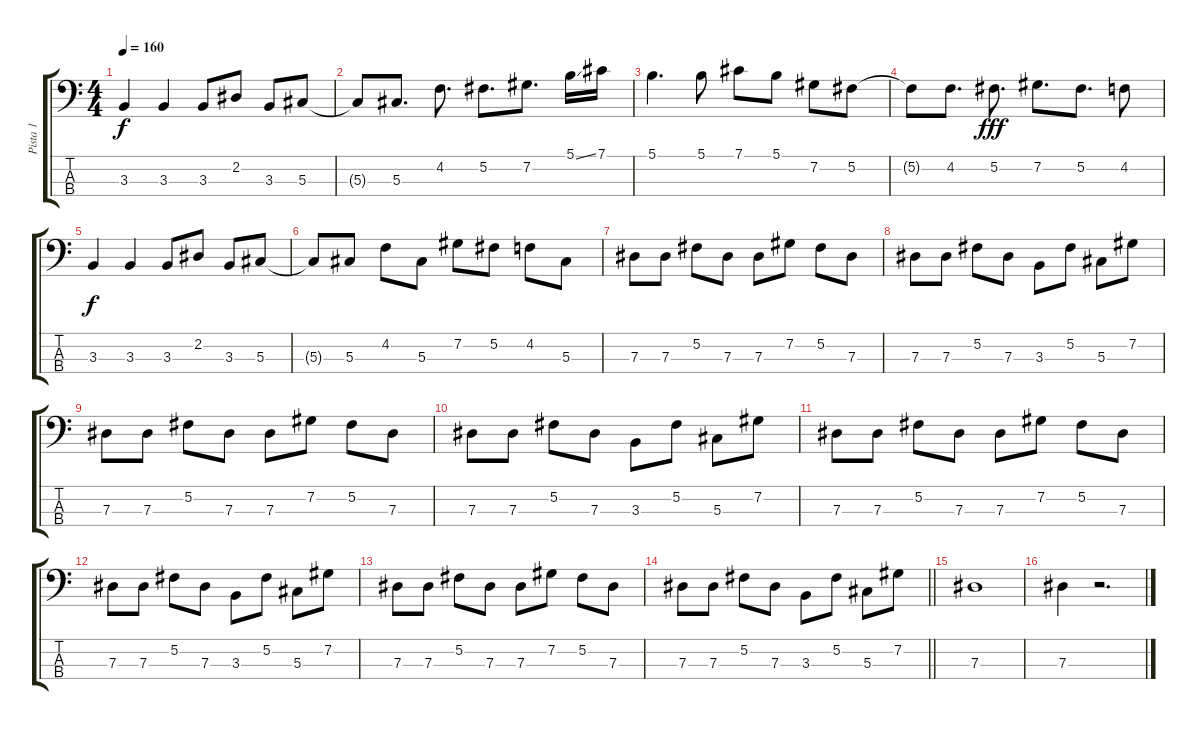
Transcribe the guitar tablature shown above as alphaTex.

\track ("Pista 1" "Pista 1") {instrument electricbassfinger}
\staff {score tabs}
\tuning (Gb2 Db2 Ab1 Eb1) {hide}
\ts (4 4)
\tempo 160
\clef f4
\ks c
3.3.4{dy f} 3.3.4 3.3.8 2.2.8 3.3.8 5.3.8 |
5.3{t}.8 5.3.8{d} 4.2.8{d} 5.2.8{d} 7.2.8{d} 5.1{ss}.16 7.1.16 |
5.1.4{d} 5.1.8 7.1.8 5.1.8 7.2.8 5.2.8 |
5.2{t}.8 4.2.8{d} 5.2.8{d dy fff} 7.2.8{d} 5.2.8{d} 4.2.8 |
3.3.4{dy f} 3.3.4 3.3.8 2.2.8 3.3.8 5.3.8 |
5.3{t}.8 5.3.8 4.2.8 5.3.8 7.2.8 5.2.8 4.2.8 5.3.8 |
7.3.8 7.3.8 5.2.8 7.3.8 7.3.8 7.2.8 5.2.8 7.3.8 |
7.3.8 7.3.8 5.2.8 7.3.8 3.3.8 5.2.8 5.3.8 7.2.8 |
7.3.8 7.3.8 5.2.8 7.3.8 7.3.8 7.2.8 5.2.8 7.3.8 |
7.3.8 7.3.8 5.2.8 7.3.8 3.3.8 5.2.8 5.3.8 7.2.8 |
7.3.8 7.3.8 5.2.8 7.3.8 7.3.8 7.2.8 5.2.8 7.3.8 |
7.3.8 7.3.8 5.2.8 7.3.8 3.3.8 5.2.8 5.3.8 7.2.8 |
7.3.8 7.3.8 5.2.8 7.3.8 7.3.8 7.2.8 5.2.8 7.3.8 |
\barLineRight lightlight
7.3.8 7.3.8 5.2.8 7.3.8 3.3.8 5.2.8 5.3.8 7.2.8 |
7.3.1 |
7.3.4 r.2{d}
